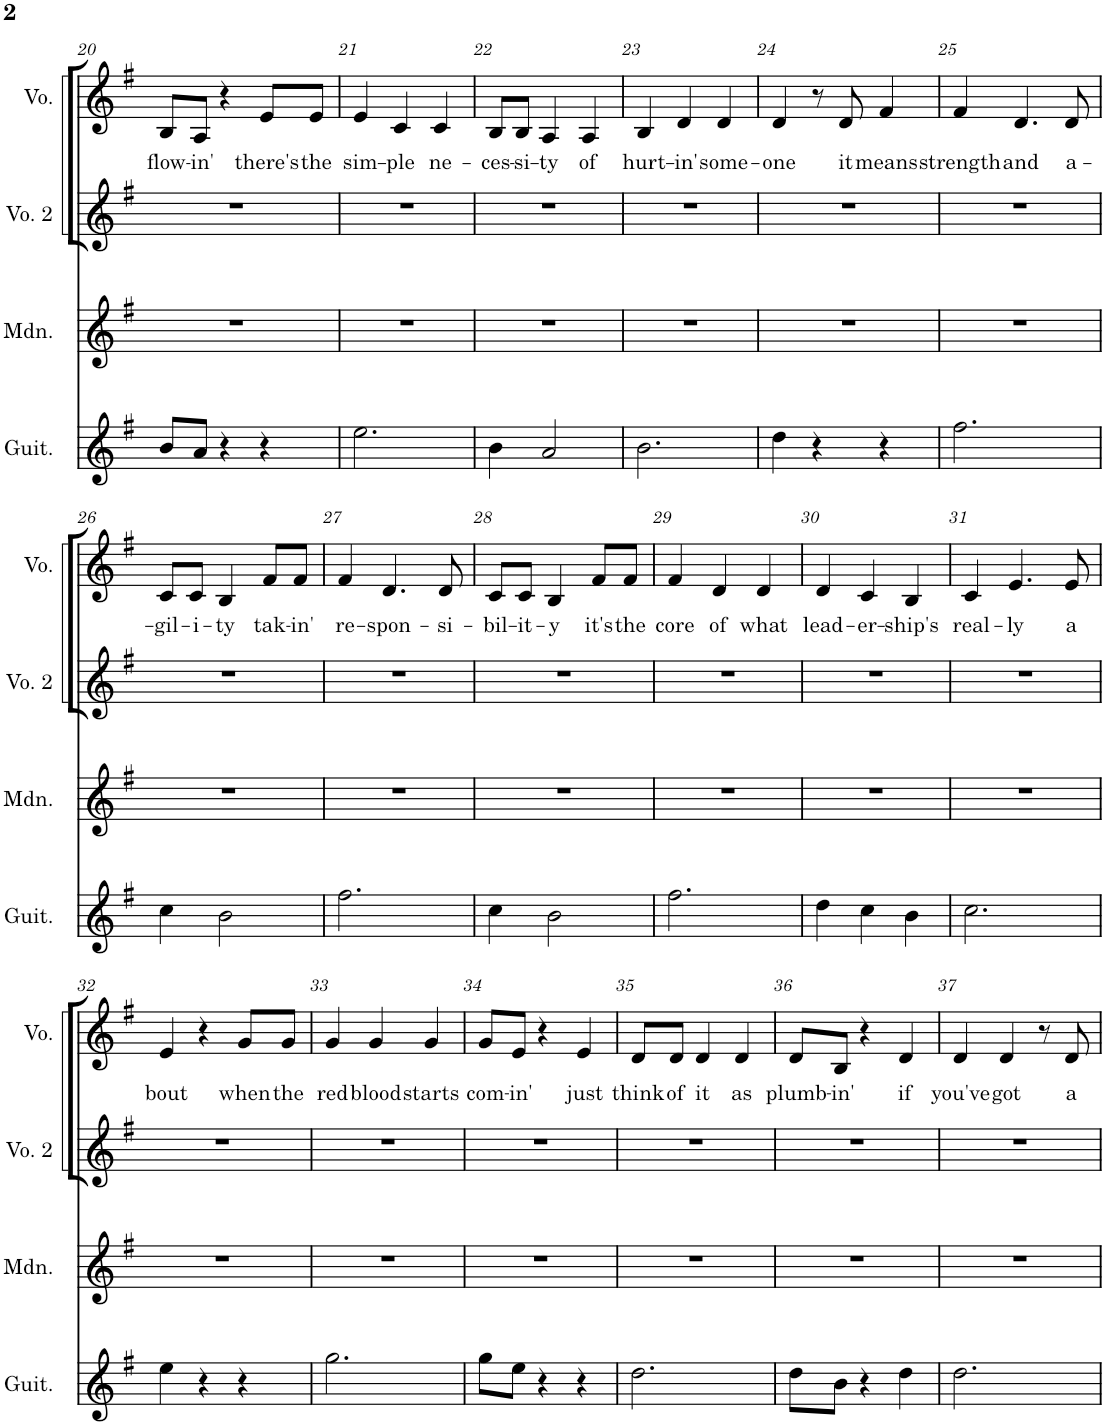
**kern	**kern	**kern	**kern	**text
*part4	*part3	*part2	*part1	*part1
*staff4	*staff3	*staff2	*staff1	*staff1
*I"Guitar	*I"Mandolin	*I"Voice 2	*I"Voice	*
*I'Guit.	*I'Mdn.	*I'Vo. 2	*I'Vo.	*
!!LO:PB:g=z
*clefG2	*clefG2	*clefG2	*clefG2	*
*Trd7c12	*	*	*	*
*k[f#]	*k[f#]	*k[f#]	*k[f#]	*
*M3/4	*M3/4	*M3/4	*M3/4	*
=20	=20	=20	=20	=20
!	!	!	!	!LO:LY:b
8b/L	2.r	2.r	8B/L	flow-
!	!	!	!	!LO:LY:b
8a/J	.	.	8A/J	-in'
4r	.	.	4r	.
!	!	!	!	!LO:LY:b
4r	.	.	8e/L	there's
!	!	!	!	!LO:LY:b
.	.	.	8e/J	the
=21	=21	=21	=21	=21
!	!	!	!	!LO:LY:b
2.ee\	2.r	2.r	4e/	sim-
!	!	!	!	!LO:LY:b
.	.	.	4c/	-ple
!	!	!	!	!LO:LY:b
.	.	.	4c/	ne-
=22	=22	=22	=22	=22
!	!	!	!	!LO:LY:b
4b\	2.r	2.r	8B/L	-ces-
!	!	!	!	!LO:LY:b
.	.	.	8B/J	-si-
!	!	!	!	!LO:LY:b
2a/	.	.	4A/	-ty
!	!	!	!	!LO:LY:b
.	.	.	4A/	of
=23	=23	=23	=23	=23
!	!	!	!	!LO:LY:b
2.b\	2.r	2.r	4B/	hurt-
!	!	!	!	!LO:LY:b
.	.	.	4d/	-in'
!	!	!	!	!LO:LY:b
.	.	.	4d/	some-
=24	=24	=24	=24	=24
!	!	!	!	!LO:LY:b
4dd\	2.r	2.r	4d/	-one
4r	.	.	8r	.
!	!	!	!	!LO:LY:b
.	.	.	8d/	it
!	!	!	!	!LO:LY:b
4r	.	.	4f#/	means
=25	=25	=25	=25	=25
!	!	!	!	!LO:LY:b
2.ff#\	2.r	2.r	4f#/	strength
!	!	!	!	!LO:LY:b
.	.	.	4.d/	and
!	!	!	!	!LO:LY:b
.	.	.	8d/	a-
!!LO:LB:g=z
=26	=26	=26	=26	=26
!	!	!	!	!LO:LY:b
4cc\	2.r	2.r	8c/L	-gil-
!	!	!	!	!LO:LY:b
.	.	.	8c/J	-i-
!	!	!	!	!LO:LY:b
2b\	.	.	4B/	-ty
!	!	!	!	!LO:LY:b
.	.	.	8f#/L	tak-
!	!	!	!	!LO:LY:b
.	.	.	8f#/J	-in'
=27	=27	=27	=27	=27
!	!	!	!	!LO:LY:b
2.ff#\	2.r	2.r	4f#/	re-
!	!	!	!	!LO:LY:b
.	.	.	4.d/	-spon-
!	!	!	!	!LO:LY:b
.	.	.	8d/	-si-
=28	=28	=28	=28	=28
!	!	!	!	!LO:LY:b
4cc\	2.r	2.r	8c/L	-bil-
!	!	!	!	!LO:LY:b
.	.	.	8c/J	-it-
!	!	!	!	!LO:LY:b
2b\	.	.	4B/	-y
!	!	!	!	!LO:LY:b
.	.	.	8f#/L	it's
!	!	!	!	!LO:LY:b
.	.	.	8f#/J	the
=29	=29	=29	=29	=29
!	!	!	!	!LO:LY:b
2.ff#\	2.r	2.r	4f#/	core
!	!	!	!	!LO:LY:b
.	.	.	4d/	of
!	!	!	!	!LO:LY:b
.	.	.	4d/	what
=30	=30	=30	=30	=30
!	!	!	!	!LO:LY:b
4dd\	2.r	2.r	4d/	lead-
!	!	!	!	!LO:LY:b
4cc\	.	.	4c/	-er-
!	!	!	!	!LO:LY:b
4b\	.	.	4B/	-ship's
=31	=31	=31	=31	=31
!	!	!	!	!LO:LY:b
2.cc\	2.r	2.r	4c/	real-
!	!	!	!	!LO:LY:b
.	.	.	4.e/	-ly
!	!	!	!	!LO:LY:b
.	.	.	8e/	a
!!LO:LB:g=z
=32	=32	=32	=32	=32
!	!	!	!	!LO:LY:b
4ee\	2.r	2.r	4e/	bout
4r	.	.	4r	.
!	!	!	!	!LO:LY:b
4r	.	.	8g/L	when
!	!	!	!	!LO:LY:b
.	.	.	8g/J	the
=33	=33	=33	=33	=33
!	!	!	!	!LO:LY:b
2.gg\	2.r	2.r	4g/	red
!	!	!	!	!LO:LY:b
.	.	.	4g/	blood
!	!	!	!	!LO:LY:b
.	.	.	4g/	starts
=34	=34	=34	=34	=34
!	!	!	!	!LO:LY:b
8gg\L	2.r	2.r	8g/L	com-
!	!	!	!	!LO:LY:b
8ee\J	.	.	8e/J	-in'
4r	.	.	4r	.
!	!	!	!	!LO:LY:b
4r	.	.	4e/	just
=35	=35	=35	=35	=35
!	!	!	!	!LO:LY:b
2.dd\	2.r	2.r	8d/L	think
!	!	!	!	!LO:LY:b
.	.	.	8d/J	of
!	!	!	!	!LO:LY:b
.	.	.	4d/	it
!	!	!	!	!LO:LY:b
.	.	.	4d/	as
=36	=36	=36	=36	=36
!	!	!	!	!LO:LY:b
8dd\L	2.r	2.r	8d/L	plumb-
!	!	!	!	!LO:LY:b
8b\J	.	.	8B/J	-in'
4r	.	.	4r	.
!	!	!	!	!LO:LY:b
4dd\	.	.	4d/	if
=37	=37	=37	=37	=37
!	!	!	!	!LO:LY:b
2.dd\	2.r	2.r	4d/	you've
!	!	!	!	!LO:LY:b
.	.	.	4d/	got
.	.	.	8r	.
!	!	!	!	!LO:LY:b
.	.	.	8d/	a
=	=	=	=	=
*-	*-	*-	*-	*-
